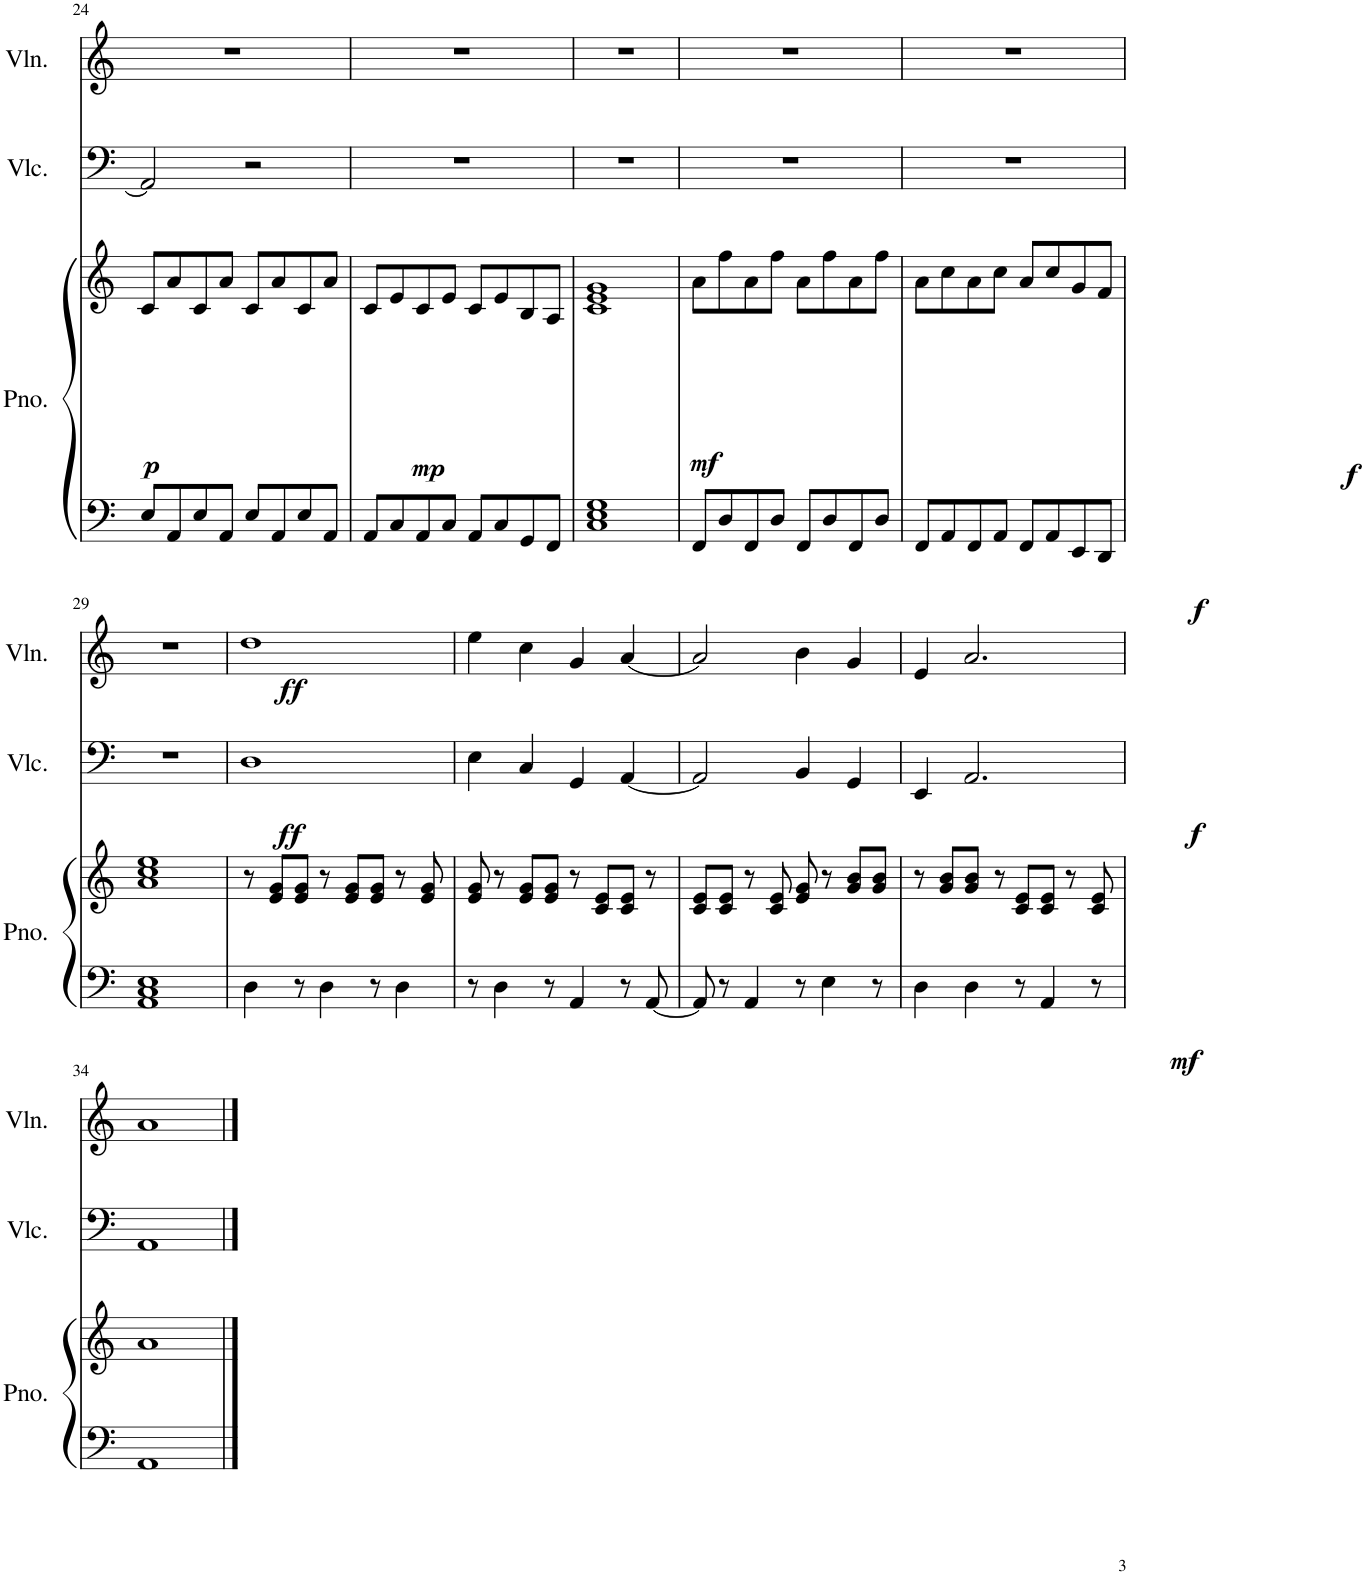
**kern	**kern	**dynam	**kern	**dynam	**kern	**dynam
*part3	*part3	*part3	*part2	*part2	*part1	*part1
*staff4	*staff3	*staff3/4	*staff2	*staff2	*staff1	*staff1
*I"Piano	*	*	*I"Violoncello	*	*I"Violin	*
*I'Pno.	*	*	*I'Vlc.	*	*I'Vln.	*
!!LO:PB:g=z
*clefF4	*clefG2	*	*clefF4	*	*clefG2	*
*k[]	*k[]	*	*k[]	*	*k[]	*
*M4/4	*M4/4	*	*M4/4	*	*M4/4	*
=24	=24	=24	=24	=24	=24	=24
!	!	!LO:DY:b	!	!	!	!
8E/L	8c/L	p	2AA/]	.	1r	.
8AA/	8a/	.	.	.	.	.
8E/	8c/	.	.	.	.	.
8AA/J	8a/J	.	.	.	.	.
8E/L	8c/L	.	2r	.	.	.
8AA/	8a/	.	.	.	.	.
8E/	8c/	.	.	.	.	.
8AA/J	8a/J	.	.	.	.	.
=25	=25	=25	=25	=25	=25	=25
8AA/L	8c/L	.	1r	.	1r	.
!	!	!LO:DY:b	!	!	!	!
8C/	8e/	mp	.	.	.	.
8AA/	8c/	.	.	.	.	.
8C/J	8e/J	.	.	.	.	.
8AA/L	8c/L	.	.	.	.	.
8C/	8e/	.	.	.	.	.
8GG/	8B/	.	.	.	.	.
8FF/J	8A/J	.	.	.	.	.
=26	=26	=26	=26	=26	=26	=26
1C 1E 1G	1c 1e 1g	.	1r	.	1r	.
=27	=27	=27	=27	=27	=27	=27
!	!	!LO:DY:b	!	!	!	!
8FF/L	8a\L	mf	1r	.	1r	.
8D/	8ff\	.	.	.	.	.
8FF/	8a\	.	.	.	.	.
8D/J	8ff\J	.	.	.	.	.
8FF/L	8a\L	.	.	.	.	.
8D/	8ff\	.	.	.	.	.
8FF/	8a\	.	.	.	.	.
8D/J	8ff\J	.	.	.	.	.
=28	=28	=28	=28	=28	=28	=28
8FF/L	8a\L	.	1r	.	1r	.
8AA/	8cc\	.	.	.	.	.
8FF/	8a\	.	.	.	.	.
8AA/J	8cc\J	.	.	.	.	.
8FF/L	8a/L	.	.	.	.	.
8AA/	8cc/	.	.	.	.	.
8EE/	8g/	.	.	.	.	.
!	!	!LO:DY:b	!	!	!	!
8DD/J	8f/J	f	.	.	.	.
!!LO:LB:g=z
=29	=29	=29	=29	=29	=29	=29
1AA 1C 1E	1a 1cc 1ee	.	1r	.	1r	.
=30	=30	=30	=30	=30	=30	=30
!	!	!	!	!LO:DY:b	!	!LO:DY:b
4D\	8r	.	1D	ff	1dd	ff
.	8e/ 8g/L	.	.	.	.	.
8r	8e/ 8g/J	.	.	.	.	.
4D\	8r	.	.	.	.	.
.	8e/ 8g/L	.	.	.	.	.
8r	8e/ 8g/J	.	.	.	.	.
4D\	8r	.	.	.	.	.
.	8e/ 8g/	.	.	.	.	.
=31	=31	=31	=31	=31	=31	=31
8r	8e/ 8g/	.	4E\	.	4ee\	.
4D\	8r	.	.	.	.	.
.	8e/ 8g/L	.	4C/	.	4cc\	.
8r	8e/ 8g/J	.	.	.	.	.
4AA/	8r	.	4GG/	.	4g/	.
.	8c/ 8e/L	.	.	.	.	.
8r	8c/ 8e/J	.	[4AA/	.	[4a/	.
[8AA/	8r	.	.	.	.	.
=32	=32	=32	=32	=32	=32	=32
8AA/]	8c/ 8e/L	.	2AA/]	.	2a/]	.
8r	8c/ 8e/J	.	.	.	.	.
4AA/	8r	.	.	.	.	.
.	8c/ 8e/	.	.	.	.	.
8r	8e/ 8g/	.	4BB/	.	4b\	.
4E\	8r	.	.	.	.	.
.	8g/ 8b/L	.	4GG/	.	4g/	.
8r	8g/ 8b/J	.	.	.	.	.
=33	=33	=33	=33	=33	=33	=33
4D\	8r	.	4EE/	.	4e/	.
.	8g/ 8b/L	.	.	.	.	.
!	!	!LO:DY:b	!	!LO:DY:b	!	!LO:DY:b
4D\	8g/ 8b/J	mf	2.AA/	f	2.a/	f
.	8r	.	.	.	.	.
8r	8c/ 8e/L	.	.	.	.	.
4AA/	8c/ 8e/J	.	.	.	.	.
.	8r	.	.	.	.	.
8r	8c/ 8e/	.	.	.	.	.
!!LO:LB:g=z
=34	=34	=34	=34	=34	=34	=34
1AA	1a	.	1AA	.	1a	.
==	==	==	==	==	==	==
*-	*-	*-	*-	*-	*-	*-
